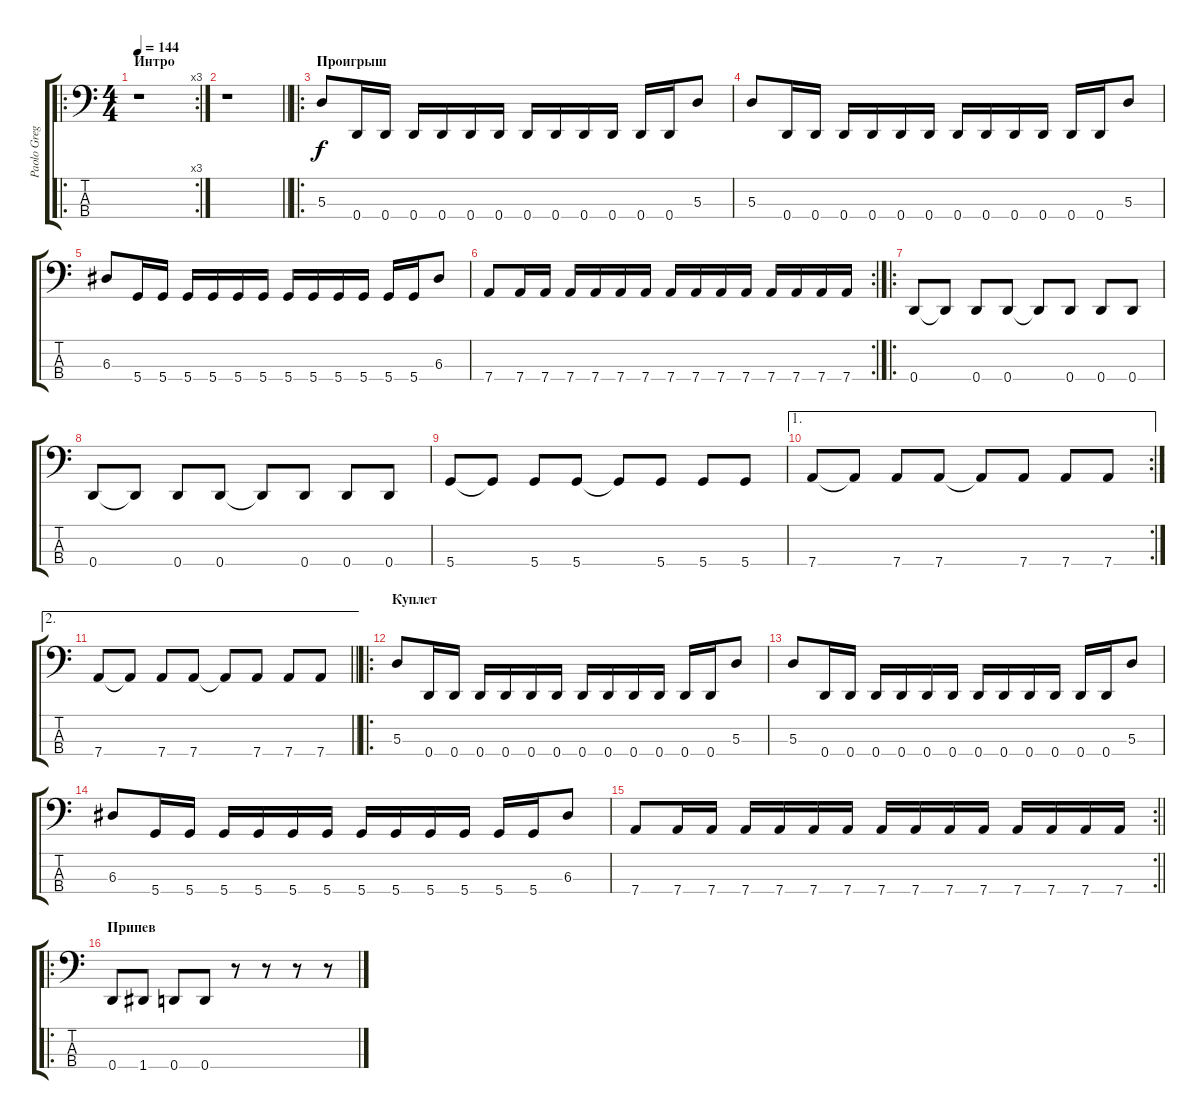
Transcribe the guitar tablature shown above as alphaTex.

\track ("Paolo Gregoletto" "Paolo Greg") {instrument electricbasspick}
\staff {score tabs}
\tuning (G2 D2 A1 D1) {hide}
\ro
\rc 3
\ts (4 4)
\section ("" "Интро")
\tempo 144
\clef f4
\ks c
r.1{dy f instrument electricbasspick} |
\barLineRight lightlight
r.1 |
\ro
\section ("" "Проигрыш")
5.3.8 0.4.16 0.4.16 0.4.16 0.4.16 0.4.16 0.4.16 0.4.16 0.4.16 0.4.16 0.4.16 0.4.16 0.4.16 5.3.8 |
5.3.8 0.4.16 0.4.16 0.4.16 0.4.16 0.4.16 0.4.16 0.4.16 0.4.16 0.4.16 0.4.16 0.4.16 0.4.16 5.3.8 |
6.3.8 5.4.16 5.4.16 5.4.16 5.4.16 5.4.16 5.4.16 5.4.16 5.4.16 5.4.16 5.4.16 5.4.16 5.4.16 6.3.8 |
\rc 2
7.4.8 7.4.16 7.4.16 7.4.16 7.4.16 7.4.16 7.4.16 7.4.16 7.4.16 7.4.16 7.4.16 7.4.16 7.4.16 7.4.16 7.4.16 |
\ro
0.4.8 0.4{t}.8 0.4.8 0.4.8 0.4{t}.8 0.4.8 0.4.8 0.4.8 |
0.4.8 0.4{t}.8 0.4.8 0.4.8 0.4{t}.8 0.4.8 0.4.8 0.4.8 |
5.4.8 5.4{t}.8 5.4.8 5.4.8 5.4{t}.8 5.4.8 5.4.8 5.4.8 |
\ae 1
\rc 2
7.4.8 7.4{t}.8 7.4.8 7.4.8 7.4{t}.8 7.4.8 7.4.8 7.4.8 |
\ae 2
\barLineRight lightlight
7.4.8 7.4{t}.8 7.4.8 7.4.8 7.4{t}.8 7.4.8 7.4.8 7.4.8 |
\ro
\section ("" "Куплет")
5.3.8 0.4.16 0.4.16 0.4.16 0.4.16 0.4.16 0.4.16 0.4.16 0.4.16 0.4.16 0.4.16 0.4.16 0.4.16 5.3.8 |
5.3.8 0.4.16 0.4.16 0.4.16 0.4.16 0.4.16 0.4.16 0.4.16 0.4.16 0.4.16 0.4.16 0.4.16 0.4.16 5.3.8 |
6.3.8 5.4.16 5.4.16 5.4.16 5.4.16 5.4.16 5.4.16 5.4.16 5.4.16 5.4.16 5.4.16 5.4.16 5.4.16 6.3.8 |
\rc 2
\barLineRight lightlight
7.4.8 7.4.16 7.4.16 7.4.16 7.4.16 7.4.16 7.4.16 7.4.16 7.4.16 7.4.16 7.4.16 7.4.16 7.4.16 7.4.16 7.4.16 |
\ro
\section ("" "Припев")
0.4.8 1.4.8 0.4.8 0.4.8 r.8 r.8 r.8 r.8
